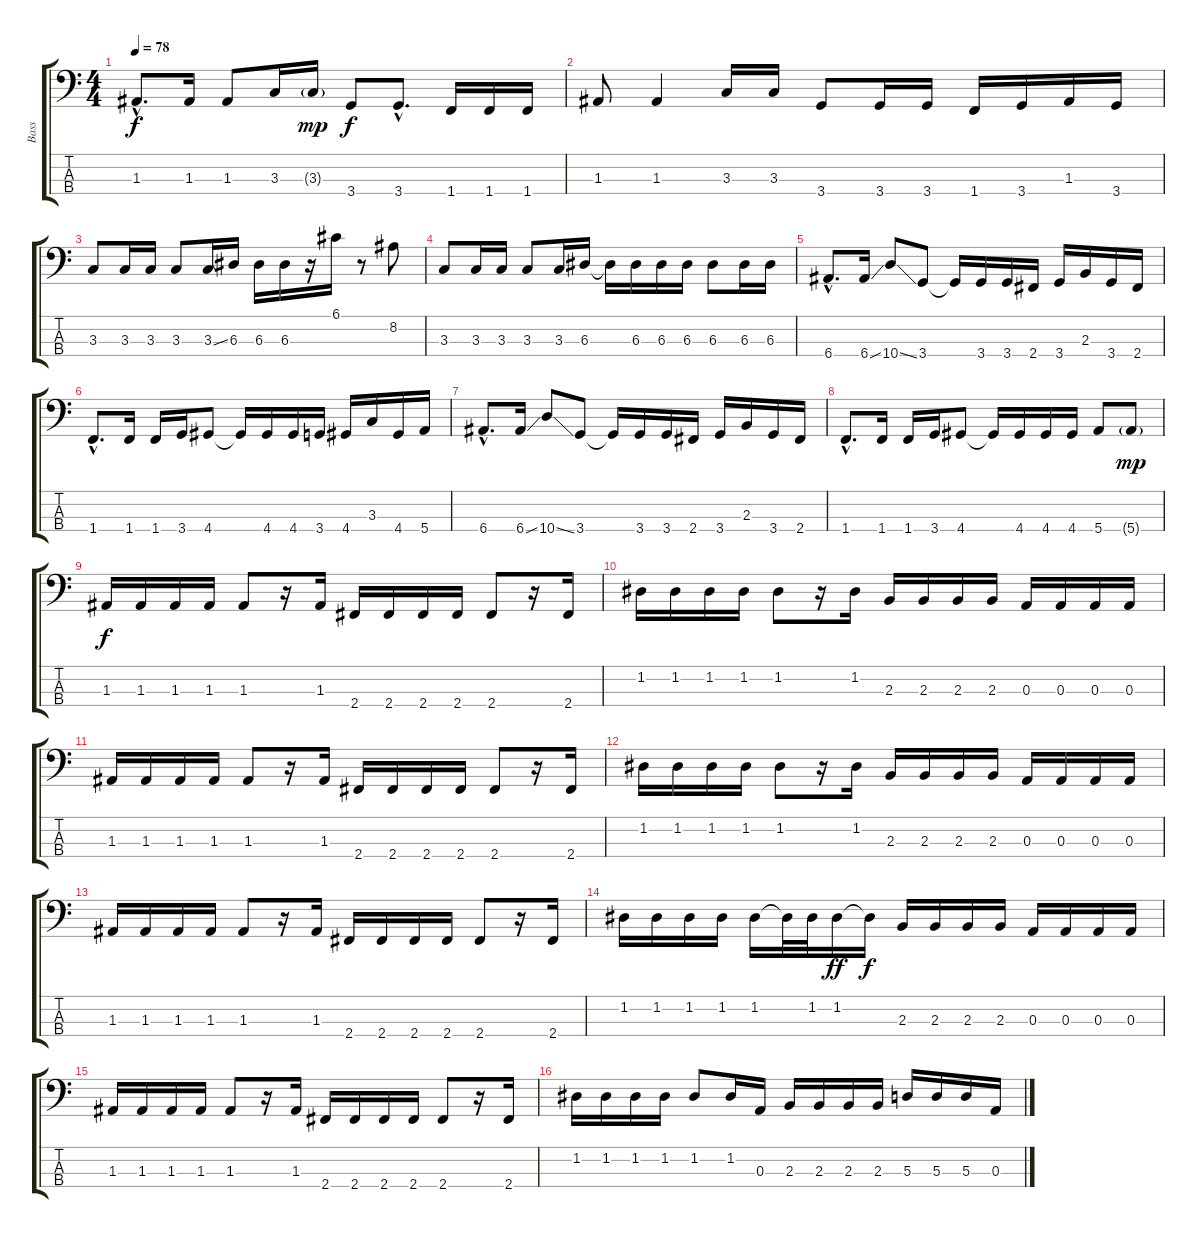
\track ("Bass" "Bass") {instrument electricbassfinger}
\staff {score tabs}
\tuning (G2 D2 A1 E1) {hide}
\ts (4 4)
\tempo 78
\clef f4
\ks c
1.3{hac}.8{d dy f} 1.3.16 1.3.8 3.3.16 3.3{g}.16{dy mp} 3.4.8{dy f} 3.4{hac}.8{d} 1.4.16 1.4.16 1.4.16 |
1.3.8 1.3.4 3.3.16 3.3.16 3.4.8 3.4.16 3.4.16 1.4.16 3.4.16 1.3.16 3.4.16 |
3.3.8 3.3.16 3.3.16 3.3.8 3.3{ss}.16 6.3.16 6.3.16 6.3.16 r.16 6.1.16 r.8 8.2.8 |
3.3.8 3.3.16 3.3.16 3.3.8 3.3.16 6.3.16 6.3{t}.16 6.3.16 6.3.16 6.3.16 6.3.8 6.3.16 6.3.16 |
6.4{hac}.8{d} 6.4{ss}.16 10.4{ss}.8 3.4.8 3.4{t}.16 3.4.16 3.4.16 2.4.16 3.4.16 2.3.16 3.4.16 2.4.16 |
1.4{hac}.8{d} 1.4.16 1.4.16 3.4.16 4.4.8 4.4{t}.16 4.4.16 4.4.16 3.4.16 4.4.16 3.3.16 4.4.16 5.4.16 |
6.4{hac}.8{d} 6.4{ss}.16 10.4{ss}.8 3.4.8 3.4{t}.16 3.4.16 3.4.16 2.4.16 3.4.16 2.3.16 3.4.16 2.4.16 |
1.4{hac}.8{d} 1.4.16 1.4.16 3.4.16 4.4.8 4.4{t}.16 4.4.16 4.4.16 4.4.16 5.4.8 5.4{g}.8{dy mp} |
1.3.16{dy f} 1.3.16 1.3.16 1.3.16 1.3.8 r.16 1.3.16 2.4.16 2.4.16 2.4.16 2.4.16 2.4.8 r.16 2.4.16 |
1.2.16 1.2.16 1.2.16 1.2.16 1.2.8 r.16 1.2.16 2.3.16 2.3.16 2.3.16 2.3.16 0.3.16 0.3.16 0.3.16 0.3.16 |
1.3.16 1.3.16 1.3.16 1.3.16 1.3.8 r.16 1.3.16 2.4.16 2.4.16 2.4.16 2.4.16 2.4.8 r.16 2.4.16 |
1.2.16 1.2.16 1.2.16 1.2.16 1.2.8 r.16 1.2.16 2.3.16 2.3.16 2.3.16 2.3.16 0.3.16 0.3.16 0.3.16 0.3.16 |
1.3.16 1.3.16 1.3.16 1.3.16 1.3.8 r.16 1.3.16 2.4.16 2.4.16 2.4.16 2.4.16 2.4.8 r.16 2.4.16 |
1.2.16 1.2.16 1.2.16 1.2.16 1.2.16 1.2{t}.32 1.2.32 1.2.16{dy ff} 1.2{t}.16{dy f} 2.3.16 2.3.16 2.3.16 2.3.16 0.3.16 0.3.16 0.3.16 0.3.16 |
1.3.16 1.3.16 1.3.16 1.3.16 1.3.8 r.16 1.3.16 2.4.16 2.4.16 2.4.16 2.4.16 2.4.8 r.16 2.4.16 |
1.2.16 1.2.16 1.2.16 1.2.16 1.2.8 1.2.16 0.3.16 2.3.16 2.3.16 2.3.16 2.3.16 5.3.16 5.3.16 5.3.16 0.3.16
